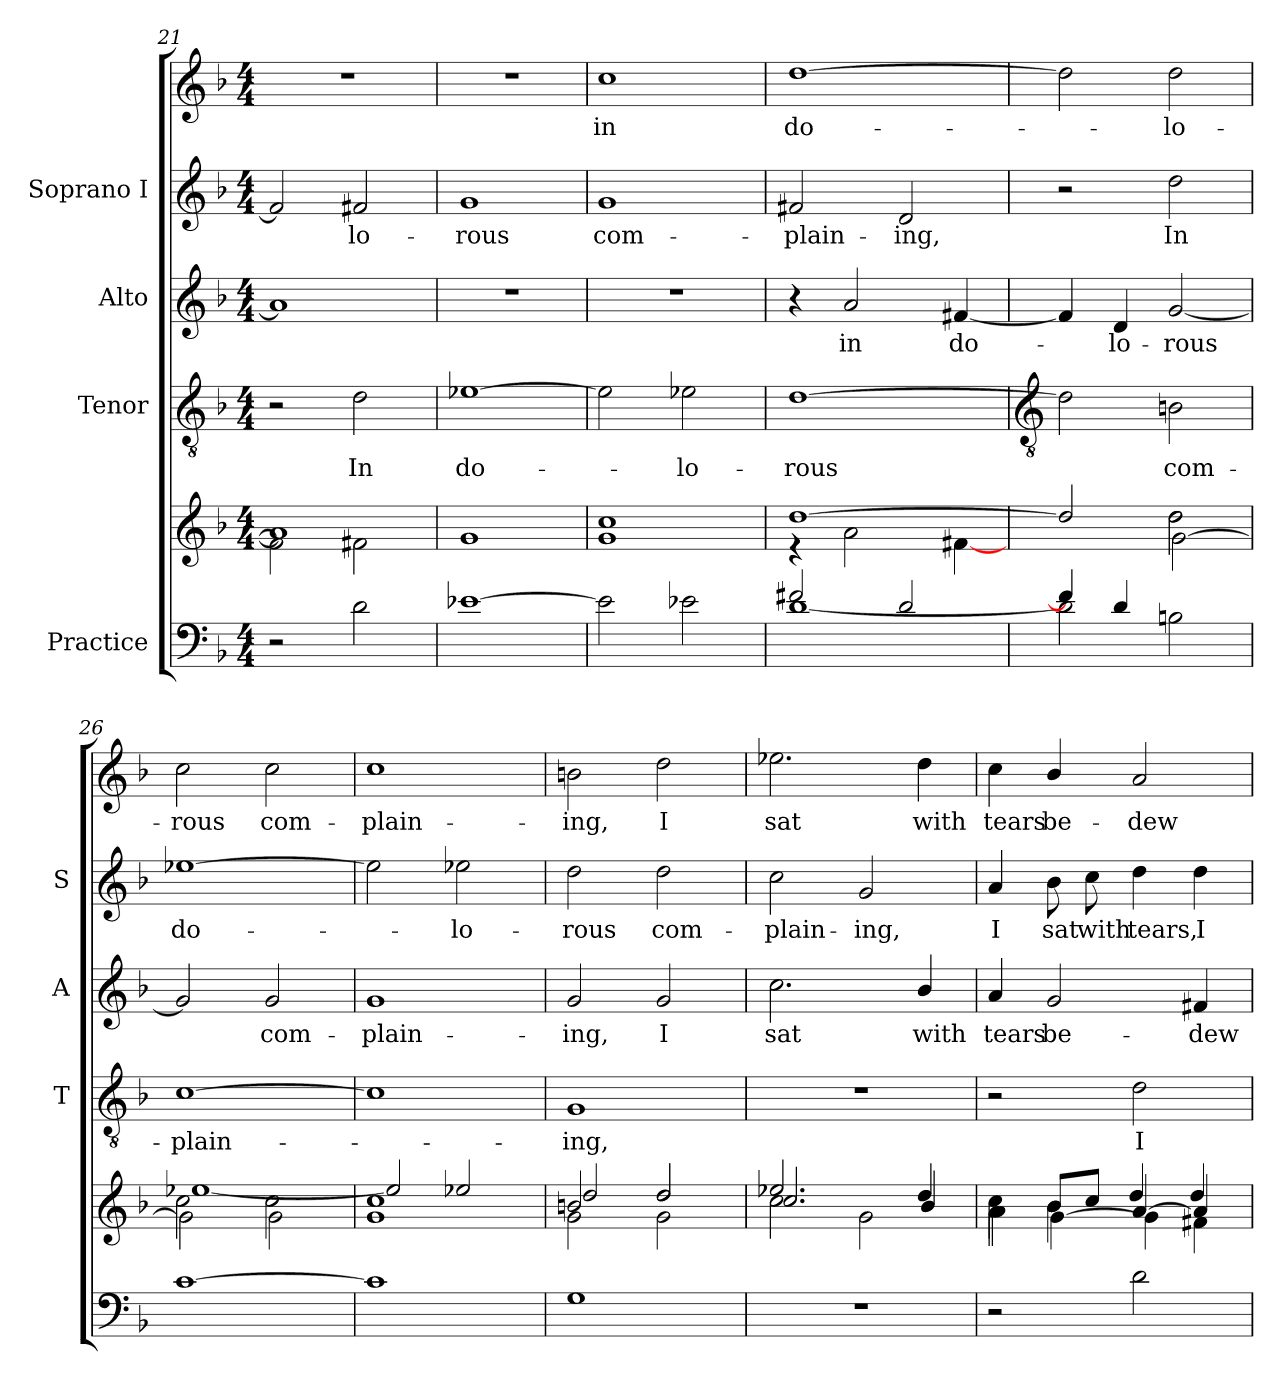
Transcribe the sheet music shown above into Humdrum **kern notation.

**kern	**kern	**kern	**text	**kern	**text	**kern	**text	**kern	**text
*part4	*part4	*part3	*part3	*part2	*part2	*part1	*part1	*part1	*part1
*staff6	*staff5	*staff4	*staff4	*staff3	*staff3	*staff2	*staff2	*staff1	*staff1
*I"Practice	*	*I"Tenor	*	*I"Alto	*	*I"Soprano I	*	*	*
*	*	*I'T	*	*I'A	*	*I'S	*	*	*
*clefF4	*clefG2	*clefGv2	*	*clefG2	*	*clefG2	*	*clefG2	*
*k[b-]	*k[b-]	*k[b-]	*	*k[b-]	*	*k[b-]	*	*k[b-]	*
*F:	*F:	*F:	*	*F:	*	*F:	*	*F:	*
*M4/4	*M4/4	*M4/4	*	*M4/4	*	*M4/4	*	*M4/4	*
=21	=21	=21	=21	=21	=21	=21	=21	=21	=21
*	*^	*	*	*	*	*	*	*	*
*	*	*^	*	*	*	*	*	*	*	*
2r	1ryy	2f#\]	1a]	2r	.	1a]	.	2f#]	.	1r	.
!	!	!	!	!	!LO:LY:b	!	!	!	!LO:LY:b	!	!
2d\	.	2f#\	.	2d	In	.	.	2f#	-lo-	.	.
=22	=22	=22	=22	=22	=22	=22	=22	=22	=22	=22	=22
!	!	!	!	!	!LO:LY:b	!	!	!	!LO:LY:b	!	!
[1e-X\	1ryy	1g	1ryy	[1e-X	do-	1r	.	1g	-rous	1r	.
=23	=23	=23	=23	=23	=23	=23	=23	=23	=23	=23	=23
!	!	!	!	!	!	!	!	!	!LO:LY:b	!	!LO:LY:b
2e-\]	1cc	1g	1ryy	2e-]	.	1r	.	1g	com-	1cc	in
!	!	!	!	!	!LO:LY:b	!	!	!	!	!	!
2e-\	.	.	.	2e-	lo-	.	.	.	.	.	.
*	*	*v	*v	*	*	*	*	*	*	*	*
=24	=24	=24	=24	=24	=24	=24	=24	=24	=24	=24
*^	*	*	*	*	*	*	*	*	*	*
!	!	!	!	!	!LO:LY:b	!	!	!	!LO:LY:b	!	!LO:LY:b
2f#X/	[1d\	[1dd	4r	[1d	-rous	4r	.	2f#X	plain-	[1dd	-do-
!	!	!	!	!	!	!	!LO:LY:b	!	!	!	!
.	.	.	2a\	.	.	2a	in	.	.	.	.
!	!	!	!	!	!	!	!	!	!LO:LY:b	!	!
2d/	.	.	.	.	.	.	.	2d	-ing,	.	.
!	!	!	!	!	!	!	!LO:LY:b	!	!	!	!
.	.	.	[4f#X\	.	.	[4f#X	do-	.	.	.	.
*	*	*v	*v	*	*	*	*	*	*	*	*
!!LO:LB:g=z
=25	=25	=25	=25	=25	=25	=25	=25	=25	=25	=25
*	*	*	*clefGv2	*	*	*	*	*	*	*
*	*	*^	*	*	*	*	*	*	*	*
*	*	*	*^	*	*	*	*	*	*	*	*
4f#/]	2d\]	2dd/]	2ryy	2ryy	2d]	.	4f#]	.	2r	.	2dd]	.
!	!	!	!	!	!	!	!	!LO:LY:b	!	!	!	!
4d/	.	.	.	.	.	.	4d	lo-	.	.	.	.
!	!	!	!	!	!	!LO:LY:b	!	!LO:LY:b	!	!LO:LY:b	!	!LO:LY:b
2ryy	2Bn\	2dd\	2dd	[2g\	2Bn	com-	[2g	-rous	2dd	-In	2dd	lo-
=26	=26	=26	=26	=26	=26	=26	=26	=26	=26	=26	=26	=26
!	!	!	!	!	!	!LO:LY:b	!	!	!	!LO:LY:b	!	!LO:LY:b
*v	*v	*	*	*	*	*	*	*	*	*	*	*
[1c\	2cc\	[1ee-X	2g\]	[1c	-plain-	2g]	.	[1ee-X	-do-	2cc	rous
!	!	!	!	!	!	!	!LO:LY:b	!	!	!	!LO:LY:b
.	2cc\	.	2g\	.	.	2g	com-	.	.	2cc	com-
=27	=27	=27	=27	=27	=27	=27	=27	=27	=27	=27	=27
!	!	!	!	!	!	!	!LO:LY:b	!	!	!	!LO:LY:b
1c\]	1cc/	2ee-/]	1g\	1c]	.	1g	-plain-	2ee-]	.	1cc	plain-
!	!	!	!	!	!	!	!	!	!LO:LY:b	!	!
.	.	2ee-/	.	.	.	.	.	2ee-	-lo-	.	.
=28	=28	=28	=28	=28	=28	=28	=28	=28	=28	=28	=28
!	!	!	!	!	!LO:LY:b	!	!LO:LY:b	!	!LO:LY:b	!	!LO:LY:b
1G\	2bn/	2dd/	2g\	1G	ing,	2g	-ing,	2dd	rous	2bn	-ing,
!	!	!	!	!	!	!	!LO:LY:b	!	!LO:LY:b	!	!LO:LY:b
.	2dd/	2dd/	2g\	.	.	2g	I	2dd	com-	2dd	I
=29	=29	=29	=29	=29	=29	=29	=29	=29	=29	=29	=29
!	!	!	!	!	!	!	!LO:LY:b	!	!LO:LY:b	!	!LO:LY:b
1r	2.ee-X/	2cc\	2.cc/	1r	.	2.cc	sat	2cc	plain-	2.ee-X	-sat
!	!	!	!	!	!	!	!	!	!LO:LY:b	!	!
.	.	2g\	.	.	.	.	.	2g	-ing,	.	.
!	!	!	!	!	!	!	!LO:LY:b	!	!	!	!LO:LY:b
.	4dd/	.	4b-/	.	.	4b-/	with	.	.	4dd	with
=30	=30	=30	=30	=30	=30	=30	=30	=30	=30	=30	=30
!	!	!	!	!	!	!	!LO:LY:b	!	!LO:LY:b	!	!LO:LY:b
2r	4cc\	4a\	4a\	2r	.	4a	tears	4a	-I	4cc	tears
!	!	!	!	!	!	!	!LO:LY:b	!	!LO:LY:b	!	!LO:LY:b
.	4b-\	8b-/L	[4g\	.	.	2g	be-	8b-	sat	4b-/	be-
!	!	!	!	!	!	!	!	!	!LO:LY:b	!	!
.	.	8cc/J	.	.	.	.	.	8cc	with	.	.
!	!	!	!	!	!LO:LY:b	!	!	!	!LO:LY:b	!	!LO:LY:b
2d\	[4a/	4dd/	4g\]	2d	I	.	.	4dd	tears,	2a	-dew-
!	!	!	!	!	!	!	!LO:LY:b	!	!LO:LY:b	!	!
.	4a/]	4dd/	4f#X\	.	.	4f#X	-dew-	4dd	I	.	.
*	*v	*v	*v	*	*	*	*	*	*	*	*
=	=	=	=	=	=	=	=	=	=
*-	*-	*-	*-	*-	*-	*-	*-	*-	*-
